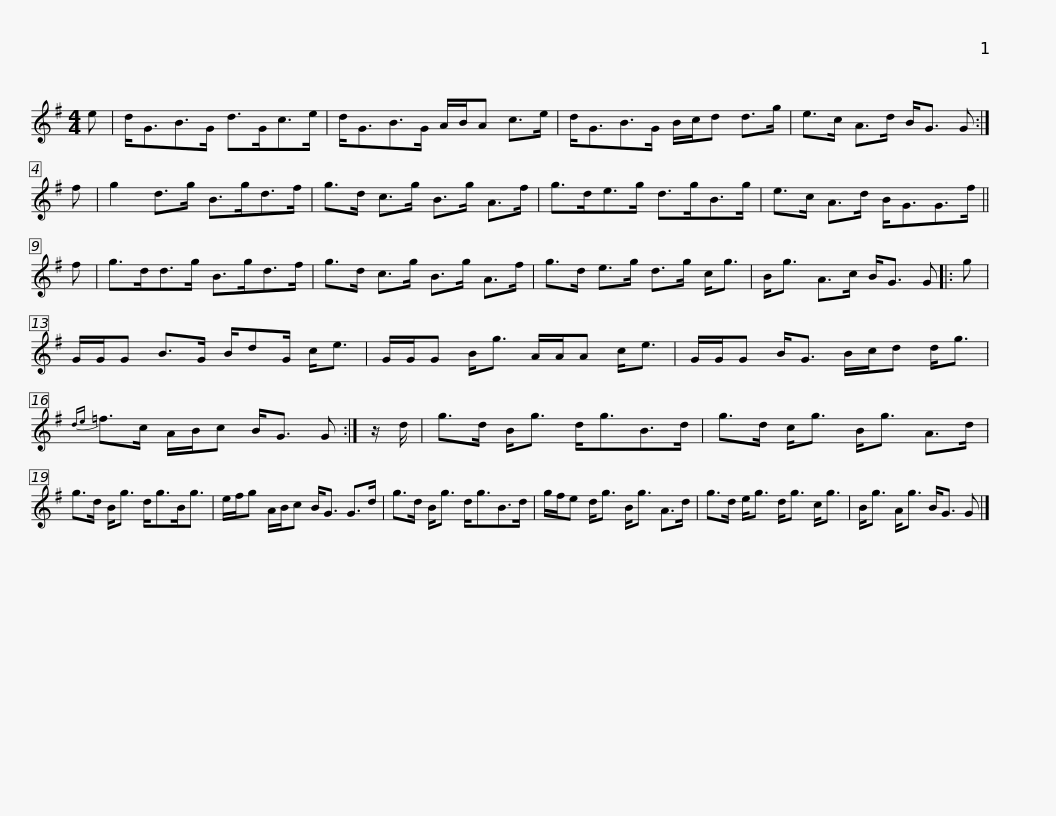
X:1
L:1/8
M:4/4
I:linebreak $
K:G
V:1 treble
V:1
 e | d<GB>G d>Gc>e | d<GB>G A/B/A c>e | d<GB>G B/c/d d>g | e>c A>d B<G G :| %5
 f |$ g2 d>g B>gd>f | g>d c>g B>g A>f | g>de>g d>gB>g | e>c A>d B<GG>f || %10
 f |$ g>dd>g B>gd>f | g>d c>g B>g A>f | g>d e>g d>g c<g | B<g A>c B<G G |: %15
 g |$ G/G/G B>G B/dG/ c<e | G/G/G B<g A/A/A c<e | G/G/G B<G B/c/d d<g |{de} =f>c A/B/c B<G G :| %20
 z/ d/ |$ g>d B<g d<gB>d | g>d c<g B<g A>d | g>d B<g d<gB<g | e/f/g A/B/c B<G G>d |$ %25
 g>d B<g d<gB>d | g/f/e d<g B<g A>d | g>d e<g d<g c<g | B<g A<g B<G G |] %29
